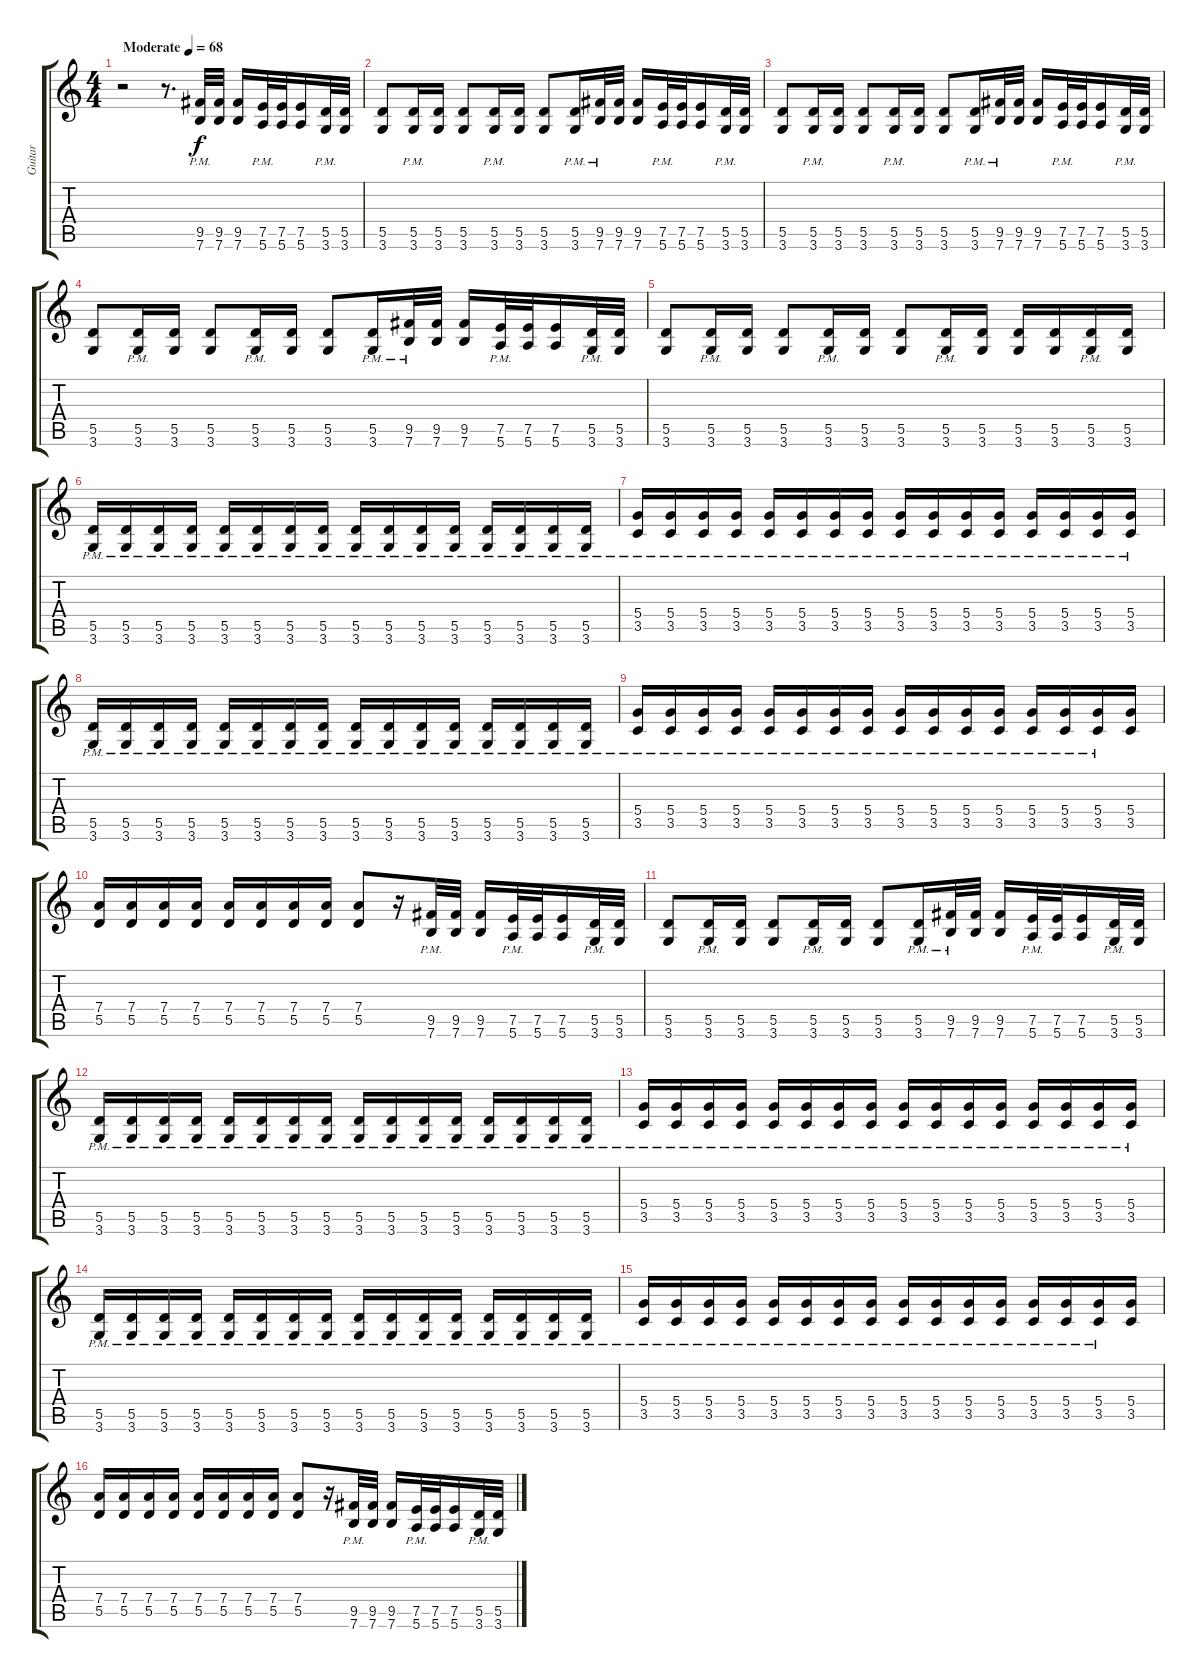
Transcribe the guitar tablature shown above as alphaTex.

\track ("Guitar" "Guitar") {instrument overdrivenguitar}
\staff {score tabs}
\tuning (E4 B3 G3 D3 A2 E2) {hide}
\ts (4 4)
\tempo (68 "Moderate")
\clef g2
\ks c
r.2{dy f instrument overdrivenguitar} r.8{d} (9.5{pm} 7.6{pm}).32 (9.5 7.6).32 (9.5 7.6).16 (7.5{pm} 5.6{pm}).32 (7.5 5.6).32 (7.5 5.6).16 (5.5{pm} 3.6{pm}).32 (5.5 3.6).32 |
(5.5 3.6).8 (5.5{pm} 3.6{pm}).16 (5.5 3.6).16 (5.5 3.6).8 (5.5{pm} 3.6{pm}).16 (5.5 3.6).16 (5.5 3.6).8 (5.5{pm} 3.6{pm}).16 (9.5{pm} 7.6{pm}).32 (9.5 7.6).32 (9.5 7.6).16 (7.5{pm} 5.6{pm}).32 (7.5 5.6).32 (7.5 5.6).16 (5.5{pm} 3.6{pm}).32 (5.5 3.6).32 |
(5.5 3.6).8 (5.5{pm} 3.6{pm}).16 (5.5 3.6).16 (5.5 3.6).8 (5.5{pm} 3.6{pm}).16 (5.5 3.6).16 (5.5 3.6).8 (5.5{pm} 3.6{pm}).16 (9.5{pm} 7.6{pm}).32 (9.5 7.6).32 (9.5 7.6).16 (7.5{pm} 5.6{pm}).32 (7.5 5.6).32 (7.5 5.6).16 (5.5{pm} 3.6{pm}).32 (5.5 3.6).32 |
(5.5 3.6).8 (5.5{pm} 3.6{pm}).16 (5.5 3.6).16 (5.5 3.6).8 (5.5{pm} 3.6{pm}).16 (5.5 3.6).16 (5.5 3.6).8 (5.5{pm} 3.6{pm}).16 (9.5{pm} 7.6{pm}).32 (9.5 7.6).32 (9.5 7.6).16 (7.5{pm} 5.6{pm}).32 (7.5 5.6).32 (7.5 5.6).16 (5.5{pm} 3.6{pm}).32 (5.5 3.6).32 |
(5.5 3.6).8 (5.5{pm} 3.6{pm}).16 (5.5 3.6).16 (5.5 3.6).8 (5.5{pm} 3.6{pm}).16 (5.5 3.6).16 (5.5 3.6).8 (5.5{pm} 3.6{pm}).16 (5.5 3.6).16 (5.5 3.6).16 (5.5 3.6).16 (5.5{pm} 3.6{pm}).16 (5.5 3.6).16 |
(5.5{pm} 3.6{pm}).16 (5.5{pm} 3.6{pm}).16 (5.5{pm} 3.6{pm}).16 (5.5{pm} 3.6{pm}).16 (5.5{pm} 3.6{pm}).16 (5.5{pm} 3.6{pm}).16 (5.5{pm} 3.6{pm}).16 (5.5{pm} 3.6{pm}).16 (5.5{pm} 3.6{pm}).16 (5.5{pm} 3.6{pm}).16 (5.5{pm} 3.6{pm}).16 (5.5{pm} 3.6{pm}).16 (5.5{pm} 3.6{pm}).16 (5.5{pm} 3.6{pm}).16 (5.5{pm} 3.6{pm}).16 (5.5{pm} 3.6{pm}).16 |
(5.4{pm} 3.5{pm}).16 (5.4{pm} 3.5{pm}).16 (5.4{pm} 3.5{pm}).16 (5.4{pm} 3.5{pm}).16 (5.4{pm} 3.5{pm}).16 (5.4{pm} 3.5{pm}).16 (5.4{pm} 3.5{pm}).16 (5.4{pm} 3.5{pm}).16 (5.4{pm} 3.5{pm}).16 (5.4{pm} 3.5{pm}).16 (5.4{pm} 3.5{pm}).16 (5.4{pm} 3.5{pm}).16 (5.4{pm} 3.5{pm}).16 (5.4{pm} 3.5{pm}).16 (5.4{pm} 3.5{pm}).16 (5.4{pm} 3.5{pm}).16 |
(5.5{pm} 3.6{pm}).16 (5.5{pm} 3.6{pm}).16 (5.5{pm} 3.6{pm}).16 (5.5{pm} 3.6{pm}).16 (5.5{pm} 3.6{pm}).16 (5.5{pm} 3.6{pm}).16 (5.5{pm} 3.6{pm}).16 (5.5{pm} 3.6{pm}).16 (5.5{pm} 3.6{pm}).16 (5.5{pm} 3.6{pm}).16 (5.5{pm} 3.6{pm}).16 (5.5{pm} 3.6{pm}).16 (5.5{pm} 3.6{pm}).16 (5.5{pm} 3.6{pm}).16 (5.5{pm} 3.6{pm}).16 (5.5{pm} 3.6{pm}).16 |
(5.4{pm} 3.5{pm}).16 (5.4{pm} 3.5{pm}).16 (5.4{pm} 3.5{pm}).16 (5.4{pm} 3.5{pm}).16 (5.4{pm} 3.5{pm}).16 (5.4{pm} 3.5{pm}).16 (5.4{pm} 3.5{pm}).16 (5.4{pm} 3.5{pm}).16 (5.4{pm} 3.5{pm}).16 (5.4{pm} 3.5{pm}).16 (5.4{pm} 3.5{pm}).16 (5.4{pm} 3.5{pm}).16 (5.4{pm} 3.5{pm}).16 (5.4{pm} 3.5{pm}).16 (5.4{pm} 3.5{pm}).16 (5.4 3.5).16 |
(7.4 5.5).16 (7.4 5.5).16 (7.4 5.5).16 (7.4 5.5).16 (7.4 5.5).16 (7.4 5.5).16 (7.4 5.5).16 (7.4 5.5).16 (7.4 5.5).8 r.16 (9.5{pm} 7.6{pm}).32 (9.5 7.6).32 (9.5 7.6).16 (7.5{pm} 5.6{pm}).32 (7.5 5.6).32 (7.5 5.6).16 (5.5{pm} 3.6{pm}).32 (5.5 3.6).32 |
(5.5 3.6).8 (5.5{pm} 3.6{pm}).16 (5.5 3.6).16 (5.5 3.6).8 (5.5{pm} 3.6{pm}).16 (5.5 3.6).16 (5.5 3.6).8 (5.5{pm} 3.6{pm}).16 (9.5{pm} 7.6{pm}).32 (9.5 7.6).32 (9.5 7.6).16 (7.5{pm} 5.6{pm}).32 (7.5 5.6).32 (7.5 5.6).16 (5.5{pm} 3.6{pm}).32 (5.5 3.6).32 |
(5.5{pm} 3.6{pm}).16 (5.5{pm} 3.6{pm}).16 (5.5{pm} 3.6{pm}).16 (5.5{pm} 3.6{pm}).16 (5.5{pm} 3.6{pm}).16 (5.5{pm} 3.6{pm}).16 (5.5{pm} 3.6{pm}).16 (5.5{pm} 3.6{pm}).16 (5.5{pm} 3.6{pm}).16 (5.5{pm} 3.6{pm}).16 (5.5{pm} 3.6{pm}).16 (5.5{pm} 3.6{pm}).16 (5.5{pm} 3.6{pm}).16 (5.5{pm} 3.6{pm}).16 (5.5{pm} 3.6{pm}).16 (5.5{pm} 3.6{pm}).16 |
(5.4{pm} 3.5{pm}).16 (5.4{pm} 3.5{pm}).16 (5.4{pm} 3.5{pm}).16 (5.4{pm} 3.5{pm}).16 (5.4{pm} 3.5{pm}).16 (5.4{pm} 3.5{pm}).16 (5.4{pm} 3.5{pm}).16 (5.4{pm} 3.5{pm}).16 (5.4{pm} 3.5{pm}).16 (5.4{pm} 3.5{pm}).16 (5.4{pm} 3.5{pm}).16 (5.4{pm} 3.5{pm}).16 (5.4{pm} 3.5{pm}).16 (5.4{pm} 3.5{pm}).16 (5.4{pm} 3.5{pm}).16 (5.4{pm} 3.5{pm}).16 |
(5.5{pm} 3.6{pm}).16 (5.5{pm} 3.6{pm}).16 (5.5{pm} 3.6{pm}).16 (5.5{pm} 3.6{pm}).16 (5.5{pm} 3.6{pm}).16 (5.5{pm} 3.6{pm}).16 (5.5{pm} 3.6{pm}).16 (5.5{pm} 3.6{pm}).16 (5.5{pm} 3.6{pm}).16 (5.5{pm} 3.6{pm}).16 (5.5{pm} 3.6{pm}).16 (5.5{pm} 3.6{pm}).16 (5.5{pm} 3.6{pm}).16 (5.5{pm} 3.6{pm}).16 (5.5{pm} 3.6{pm}).16 (5.5{pm} 3.6{pm}).16 |
(5.4{pm} 3.5{pm}).16 (5.4{pm} 3.5{pm}).16 (5.4{pm} 3.5{pm}).16 (5.4{pm} 3.5{pm}).16 (5.4{pm} 3.5{pm}).16 (5.4{pm} 3.5{pm}).16 (5.4{pm} 3.5{pm}).16 (5.4{pm} 3.5{pm}).16 (5.4{pm} 3.5{pm}).16 (5.4{pm} 3.5{pm}).16 (5.4{pm} 3.5{pm}).16 (5.4{pm} 3.5{pm}).16 (5.4{pm} 3.5{pm}).16 (5.4{pm} 3.5{pm}).16 (5.4{pm} 3.5{pm}).16 (5.4 3.5).16 |
(7.4 5.5).16 (7.4 5.5).16 (7.4 5.5).16 (7.4 5.5).16 (7.4 5.5).16 (7.4 5.5).16 (7.4 5.5).16 (7.4 5.5).16 (7.4 5.5).8 r.16 (9.5{pm} 7.6{pm}).32 (9.5 7.6).32 (9.5 7.6).16 (7.5{pm} 5.6{pm}).32 (7.5 5.6).32 (7.5 5.6).16 (5.5{pm} 3.6{pm}).32 (5.5 3.6).32
